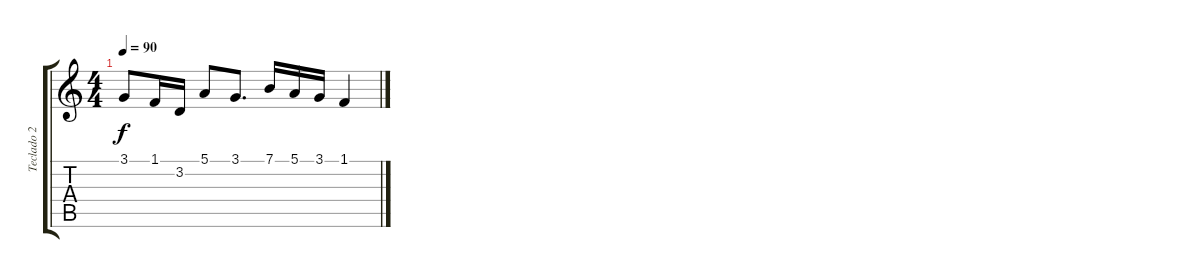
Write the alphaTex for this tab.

\track ("Teclado 2" "Teclado 2") {instrument frenchhorn}
\staff {score tabs}
\tuning (E4 B3 G3 D3 A2 E2) {hide}
\ts (4 4)
\tempo 90
\clef g2
\ks c
3.1.8{dy f} 1.1.16 3.2.16 5.1.8 3.1.8{d} 7.1.16 5.1.16 3.1.16 1.1.4
